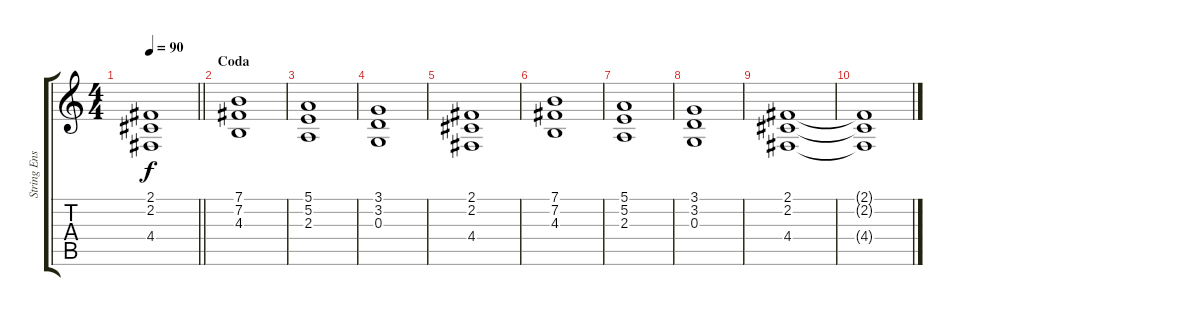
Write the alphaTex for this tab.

\track ("String Ensemble" "String Ens") {instrument stringensemble1}
\staff {score tabs}
\tuning (E4 B3 G3 D3 A2 E2) {hide}
\ts (4 4)
\tempo 90
\clef g2
\barLineRight lightlight
\ks c
(2.1 2.2 4.4).1{dy f} |
\section ("" "Coda")
(7.1 7.2 4.3).1 |
(5.1 5.2 2.3).1 |
(3.1 3.2 0.3).1 |
(2.1 2.2 4.4).1 |
(7.1 7.2 4.3).1 |
(5.1 5.2 2.3).1 |
(3.1 3.2 0.3).1 |
(2.1 2.2 4.4).1 |
(2.1{t} 2.2{t} 4.4{t}).1
